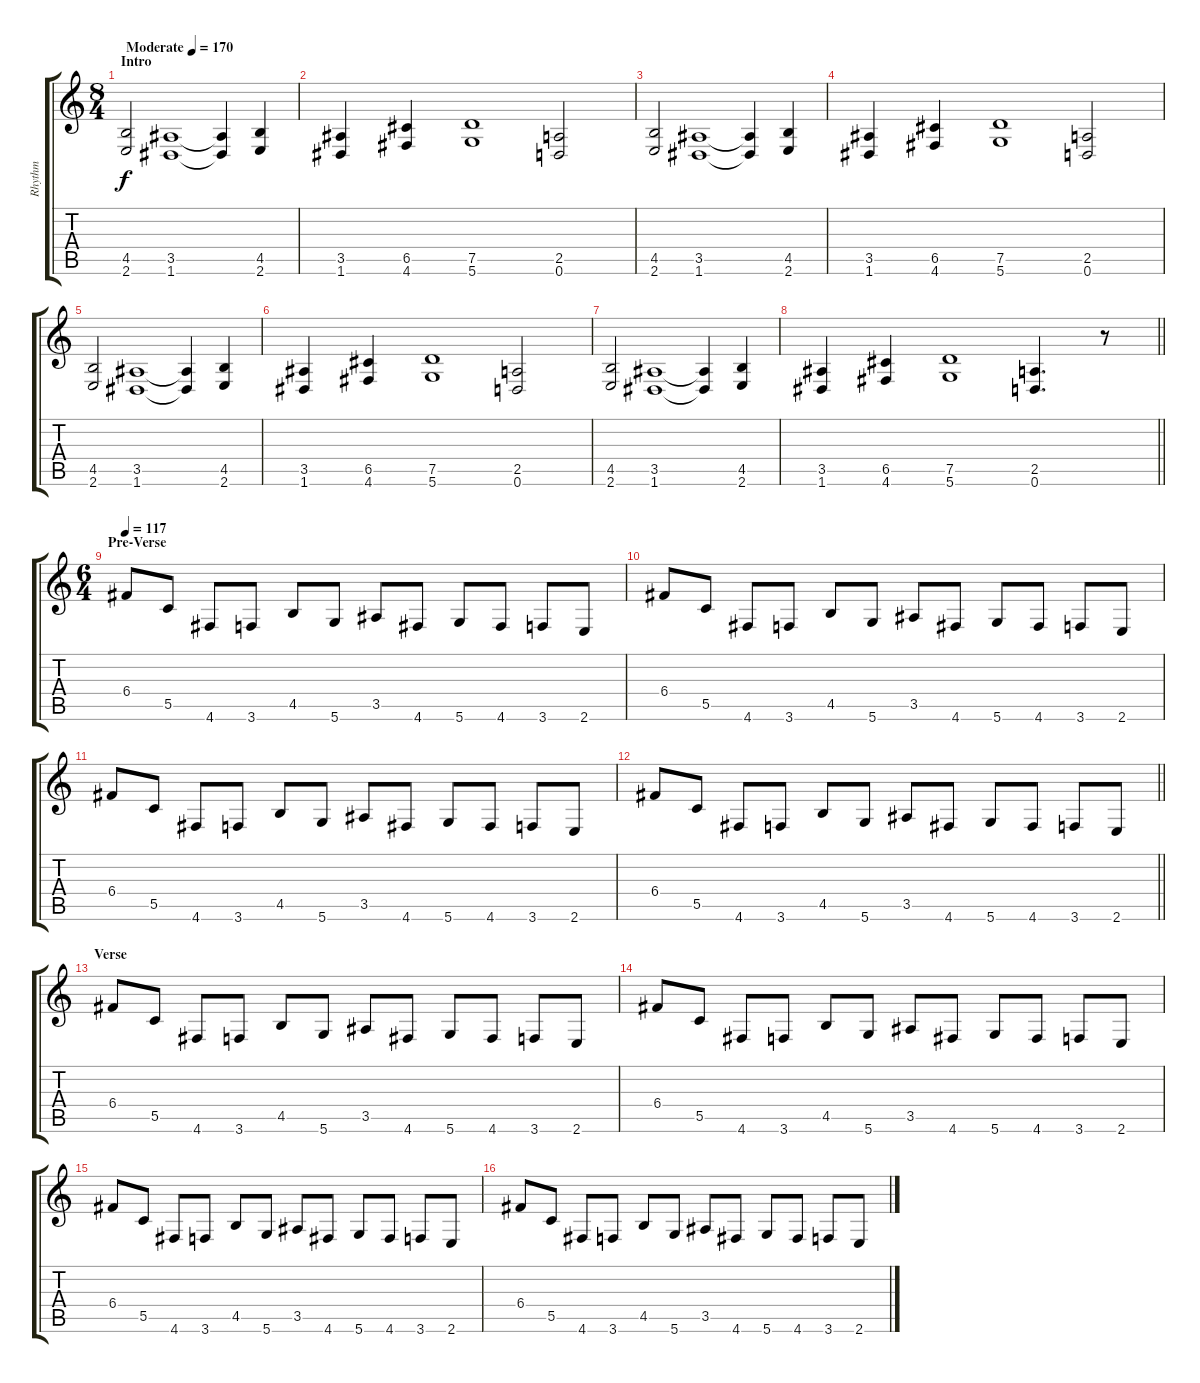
\track ("Rhythm" "Rhythm") {instrument overdrivenguitar}
\staff {score tabs}
\tuning (D4 A3 F3 C3 G2 D2) {hide}
\ts (8 4)
\section ("" "Intro")
\tempo (170 "Moderate")
\tempo 124
\tempo (170 "Moderate")
\clef g2
\ks c
(4.5 2.6).2{dy f instrument overdrivenguitar} (3.5 1.6).1 (3.5{t} 1.6{t}).4 (4.5 2.6).4 |
(3.5 1.6).4 (6.5 4.6).4 (7.5 5.6).1 (2.5 0.6).2 |
(4.5 2.6).2 (3.5 1.6).1 (3.5{t} 1.6{t}).4 (4.5 2.6).4 |
(3.5 1.6).4 (6.5 4.6).4 (7.5 5.6).1 (2.5 0.6).2 |
(4.5 2.6).2 (3.5 1.6).1 (3.5{t} 1.6{t}).4 (4.5 2.6).4 |
(3.5 1.6).4 (6.5 4.6).4 (7.5 5.6).1 (2.5 0.6).2 |
(4.5 2.6).2 (3.5 1.6).1 (3.5{t} 1.6{t}).4 (4.5 2.6).4 |
\barLineRight lightlight
(3.5 1.6).4 (6.5 4.6).4 (7.5 5.6).1 (2.5 0.6).4{d} r.8 |
\ts (6 4)
\section ("" "Pre-Verse")
\tempo 117
6.4.8 5.5.8 4.6.8 3.6.8 4.5.8 5.6.8 3.5.8 4.6.8 5.6.8 4.6.8 3.6.8 2.6.8 |
6.4.8 5.5.8 4.6.8 3.6.8 4.5.8 5.6.8 3.5.8 4.6.8 5.6.8 4.6.8 3.6.8 2.6.8 |
6.4.8 5.5.8 4.6.8 3.6.8 4.5.8 5.6.8 3.5.8 4.6.8 5.6.8 4.6.8 3.6.8 2.6.8 |
\barLineRight lightlight
6.4.8 5.5.8 4.6.8 3.6.8 4.5.8 5.6.8 3.5.8 4.6.8 5.6.8 4.6.8 3.6.8 2.6.8 |
\section ("" "Verse")
6.4.8 5.5.8 4.6.8 3.6.8 4.5.8 5.6.8 3.5.8 4.6.8 5.6.8 4.6.8 3.6.8 2.6.8 |
6.4.8 5.5.8 4.6.8 3.6.8 4.5.8 5.6.8 3.5.8 4.6.8 5.6.8 4.6.8 3.6.8 2.6.8 |
6.4.8 5.5.8 4.6.8 3.6.8 4.5.8 5.6.8 3.5.8 4.6.8 5.6.8 4.6.8 3.6.8 2.6.8 |
6.4.8 5.5.8 4.6.8 3.6.8 4.5.8 5.6.8 3.5.8 4.6.8 5.6.8 4.6.8 3.6.8 2.6.8
